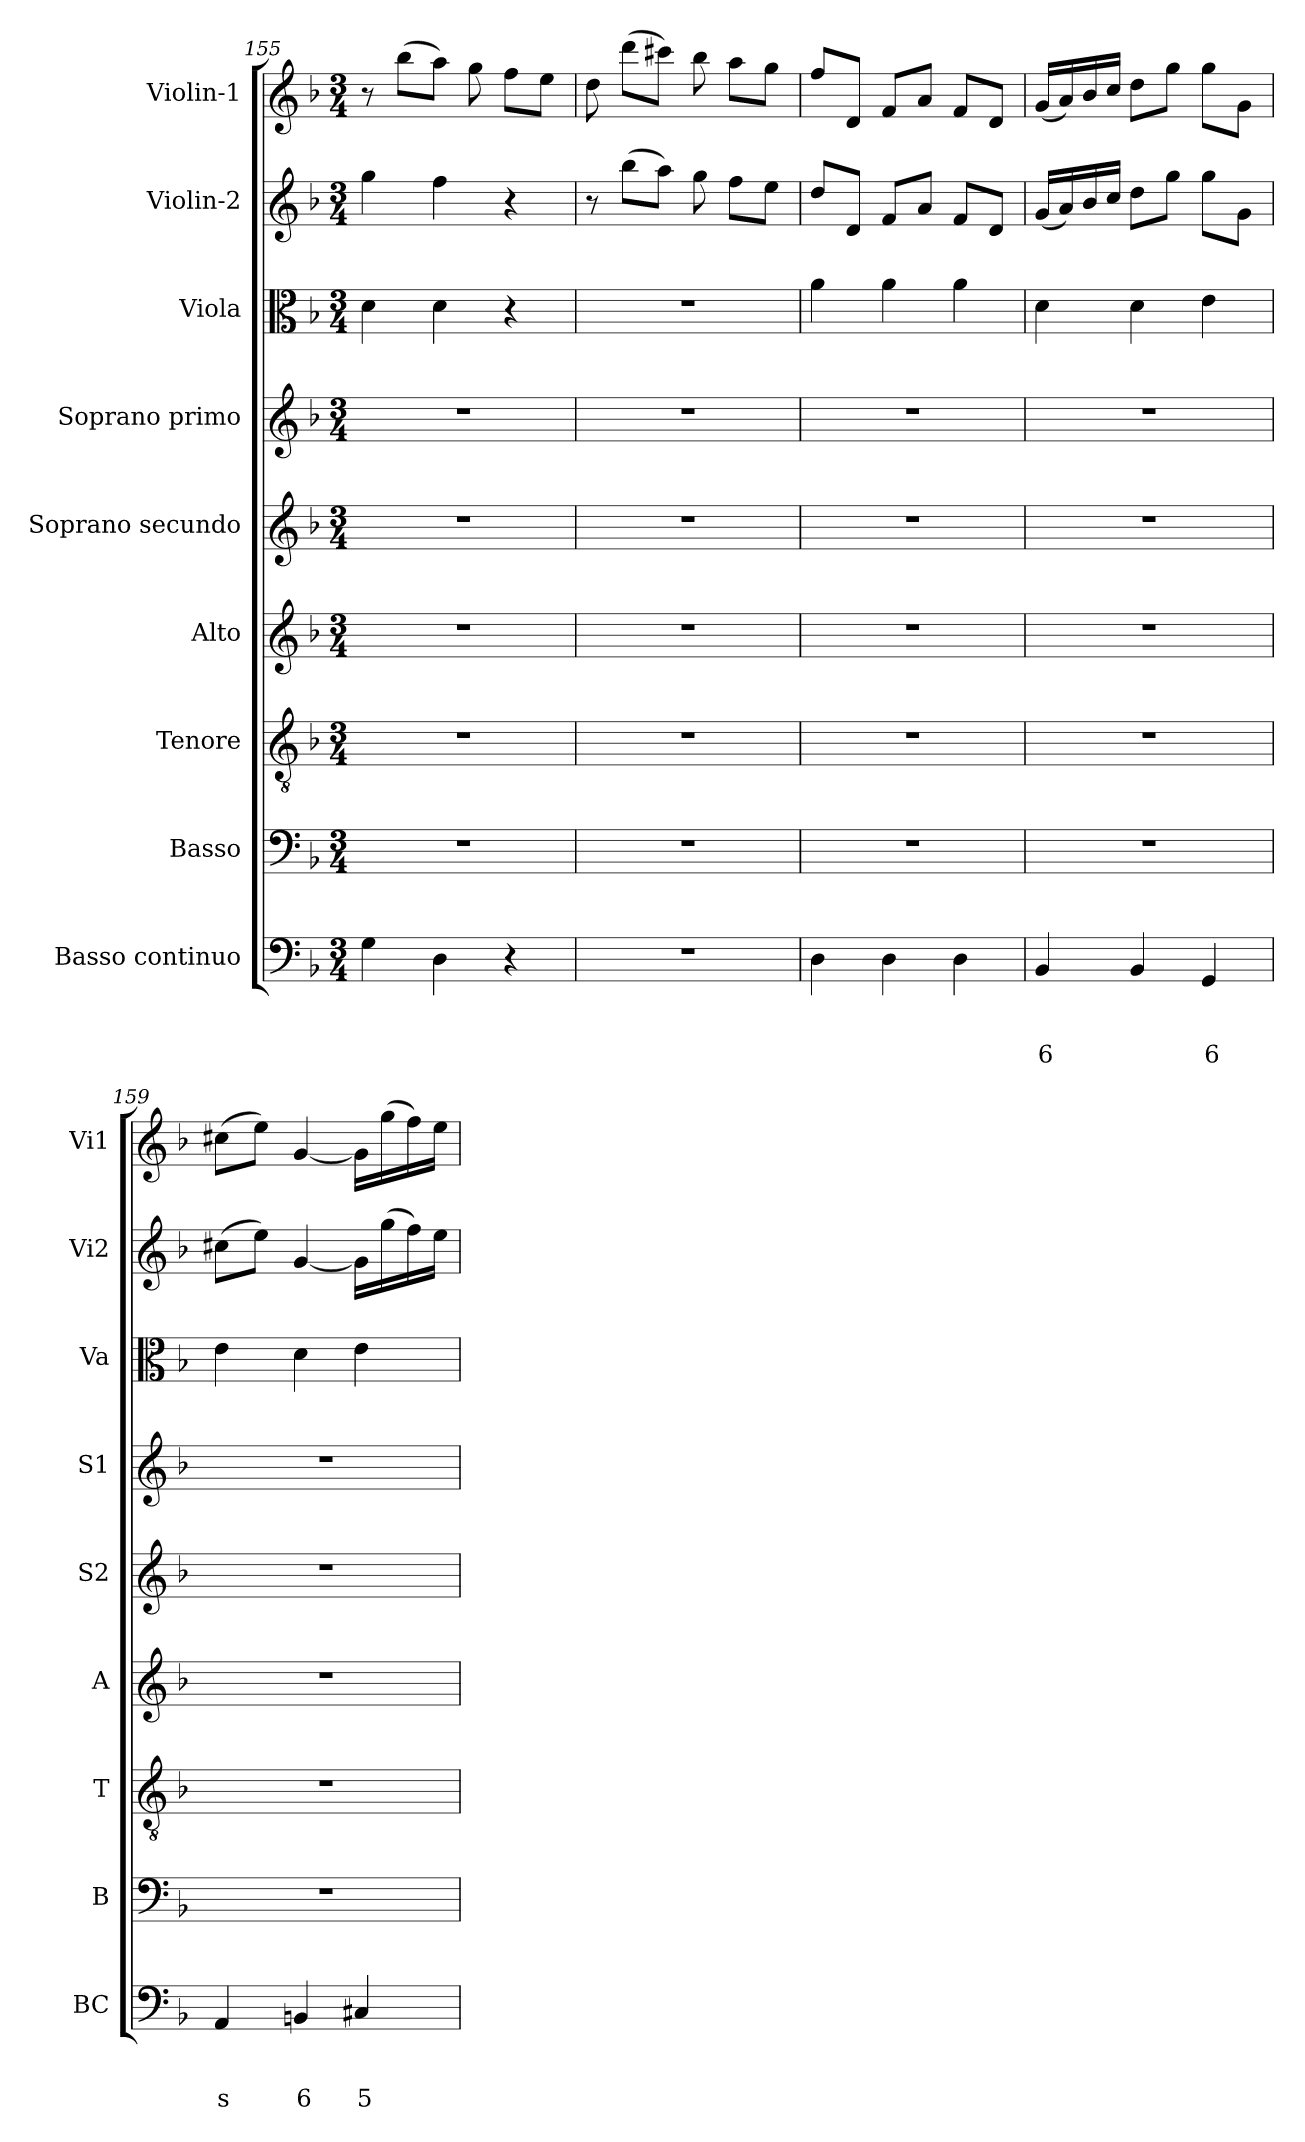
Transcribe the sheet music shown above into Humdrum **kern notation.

**kern	**text	**text	**text	**kern	**kern	**kern	**kern	**kern	**kern	**kern	**kern
*part9	*part9	*part9	*part9	*part8	*part7	*part6	*part5	*part4	*part3	*part2	*part1
*staff9	*staff9	*staff9	*staff9	*staff8	*staff7	*staff6	*staff5	*staff4	*staff3	*staff2	*staff1
*I"Basso continuo	*	*	*	*I"Basso	*I"Tenore	*I"Alto	*I"Soprano secundo	*I"Soprano primo	*I"Viola	*I"Violin-2	*I"Violin-1
*I'BC	*	*	*	*I'B	*I'T	*I'A	*I'S2	*I'S1	*I'Va	*I'Vi2	*I'Vi1
*clefF4	*	*	*	*clefF4	*clefGv2	*clefG2	*clefG2	*clefG2	*clefC3	*clefG2	*clefG2
*k[b-]	*	*	*	*k[b-]	*k[b-]	*k[b-]	*k[b-]	*k[b-]	*k[b-]	*k[b-]	*k[b-]
*F:	*	*	*	*F:	*F:	*F:	*F:	*F:	*F:	*F:	*F:
*M3/4	*	*	*	*M3/4	*M3/4	*M3/4	*M3/4	*M3/4	*M3/4	*M3/4	*M3/4
=155	=155	=155	=155	=155	=155	=155	=155	=155	=155	=155	=155
4G\	.	.	.	2.r	2.r	2.r	2.r	2.r	4d\	4gg\	8r
.	.	.	.	.	.	.	.	.	.	.	(>8bb-\L
4D\	.	.	.	.	.	.	.	.	4d\	4ff\	8aa\J)
.	.	.	.	.	.	.	.	.	.	.	8gg\
4r	.	.	.	.	.	.	.	.	4r	4r	8ff\L
.	.	.	.	.	.	.	.	.	.	.	8ee\J
=156	=156	=156	=156	=156	=156	=156	=156	=156	=156	=156	=156
2.r	.	.	.	2.r	2.r	2.r	2.r	2.r	2.r	8r	8dd\
.	.	.	.	.	.	.	.	.	.	(>8bb-\L	(>8ddd\L
.	.	.	.	.	.	.	.	.	.	8aa\J)	8ccc#X\J)
.	.	.	.	.	.	.	.	.	.	8gg\	8bb-\
.	.	.	.	.	.	.	.	.	.	8ff\L	8aa\L
.	.	.	.	.	.	.	.	.	.	8ee\J	8gg\J
!!LO:LB:g=z
=157	=157	=157	=157	=157	=157	=157	=157	=157	=157	=157	=157
4D\	.	.	.	2.r	2.r	2.r	2.r	2.r	4a\	8dd/L	8ff/L
.	.	.	.	.	.	.	.	.	.	8d/J	8d/J
4D\	.	.	.	.	.	.	.	.	4a\	8f/L	8f/L
.	.	.	.	.	.	.	.	.	.	8a/J	8a/J
4D\	.	.	.	.	.	.	.	.	4a\	8f/L	8f/L
.	.	.	.	.	.	.	.	.	.	8d/J	8d/J
=158	=158	=158	=158	=158	=158	=158	=158	=158	=158	=158	=158
!	!	!	!LO:LY:b	!	!	!	!	!	!	!	!
4BB-/	.	.	6	2.r	2.r	2.r	2.r	2.r	4d\	(<16g/LL	(<16g/LL
.	.	.	.	.	.	.	.	.	.	16a/)	16a/)
.	.	.	.	.	.	.	.	.	.	16b-/	16b-/
.	.	.	.	.	.	.	.	.	.	16cc/JJ	16cc/JJ
4BB-/	.	.	.	.	.	.	.	.	4d\	8dd\L	8dd\L
.	.	.	.	.	.	.	.	.	.	8gg\J	8gg\J
!	!	!	!LO:LY:b	!	!	!	!	!	!	!	!
4GG/	.	.	6	.	.	.	.	.	4e\	8gg\L	8gg\L
.	.	.	.	.	.	.	.	.	.	8g\J	8g\J
=159	=159	=159	=159	=159	=159	=159	=159	=159	=159	=159	=159
!	!	!	!LO:LY:b	!	!	!	!	!	!	!	!
4AA/	.	.	s	2.r	2.r	2.r	2.r	2.r	4e\	(>8cc#X\L	(>8cc#X\L
.	.	.	.	.	.	.	.	.	.	8ee\J)	8ee\J)
!	!	!	!LO:LY:b	!	!	!	!	!	!	!	!
4BBn/	.	.	6	.	.	.	.	.	4d\	[4g/	[4g/
!	!	!	!LO:LY:b	!	!	!	!	!	!	!	!
4C#X/	.	.	5	.	.	.	.	.	4e\	16g\LL]	16g\LL]
.	.	.	.	.	.	.	.	.	.	(>16gg\	(>16gg\
.	.	.	.	.	.	.	.	.	.	16ff\)	16ff\)
.	.	.	.	.	.	.	.	.	.	16ee\JJ	16ee\JJ
=	=	=	=	=	=	=	=	=	=	=	=
*-	*-	*-	*-	*-	*-	*-	*-	*-	*-	*-	*-
